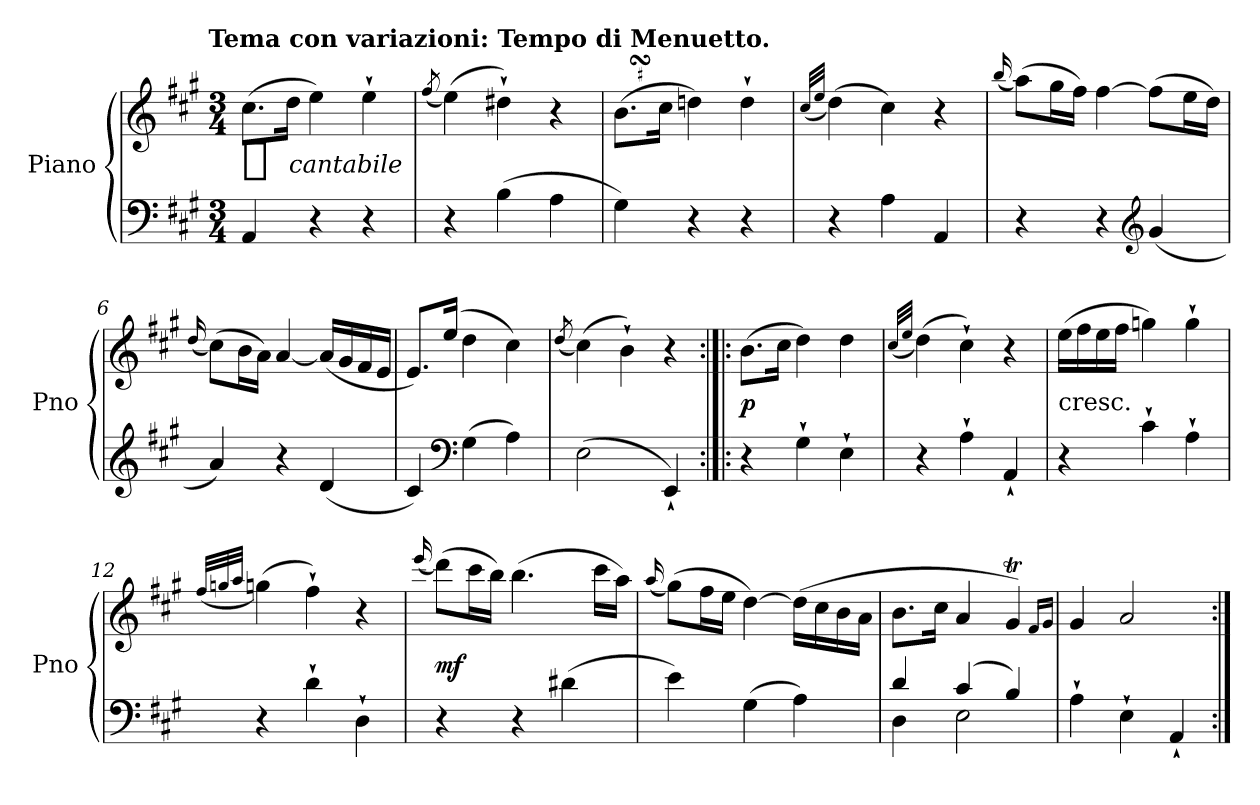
**kern	**kern	**dynam
*part1	*part1	*part1
*staff2	*staff1	*staff1/2
*I"Piano	*	*
*I'Pno	*	*
*clefF4	*clefG2	*
*k[f#c#g#]	*k[f#c#g#]	*
*A:	*A:	*
!!LO:TX:omd:t=Tema con variazioni&colon; Tempo di Menuetto.
*M3/4	*M3/4	*
*MM112	*MM112	*
=1	=1	=1
!	!	!LO:DY:t=%s cantabile
4AA	(8.cc#L	mf
.	16ddJk	.
4r	4ee)	.
4r	4ee`	.
=2	=2	=2
.	(8qff#	.
4r	(4ee)	.
(4B	4dd#X`)	.
4A	4r	.
=3	=3	=3
!	!LO:TURN:lacc=#	!
4G#)	(8.bSSsL	.
.	16cc#Jk	.
4r	4ddn)	.
4r	4dd`	.
=4	=4	=4
.	(32qcc#LLL	.
.	32qeeJJJ	.
4r	(4dd)	.
4A	4cc#)	.
4AA	4r	.
=5	=5	=5
.	(16qqbb	.
4r	(8aaL)	.
.	16gg#L	.
.	16ff#JJ)	.
4r	[4ff#	.
*clefG2	*	*
(4g#	(8ff#L]	.
.	16eeL	.
.	16ddJJ)	.
!!LO:LB:g=z
=6	=6	=6
.	(16qqdd	.
4a)	(8cc#L)	.
.	16bL	.
.	16aJJ)	.
4r	[4a	.
(4d	(16aLL]	.
.	16g#	.
.	16f#	.
.	16eJJ	.
=7	=7	=7
4c#)	8.eL)	.
.	(16eeJk	.
*clefF4	*	*
(4G#	4dd	.
4A)	4cc#)	.
=8	=8	=8
.	(8qdd	.
(2E	(4cc#)	.
.	4b`)	.
4EE`)	4r	.
=9:|!|:	=9:|!|:	=9:|!|:
4r	(8.bL	p
.	16cc#Jk	.
4G#`	4dd)	.
4E`	4dd	.
=10	=10	=10
.	(32qcc#LLL	.
.	32qeeJJJ	.
4r	(4dd)	.
4A`	4cc#`)	.
4AA`	4r	.
=11	=11	=11
!	!LO:TX:c:t=cresc.	!
4r	(16eeLL	.
.	16ff#	.
.	16ee	.
.	16ff#JJ	.
4c#`	4ggn)	.
4A`	4gg`	.
!!LO:LB:g=z
=12	=12	=12
.	(32qff#LLL	.
.	32qggn	.
.	32qaaJJJ	.
4r	(4ggn)	.
4d`	4ff#`)	.
4D`	4r	.
=13	=13	=13
.	(16qqeee	.
4r	(8dddL)	mf
.	16ccc#L	.
.	16bbJJ)	.
4r	(4.bb	.
(4d#X	.	.
.	16ccc#LL	.
.	16aaJJ)	.
=14	=14	=14
.	(16qqaa	.
4e)	(8gg#L)	.
.	16ff#L	.
.	16eeJJ	.
(4G#	[4dd)	.
4A)	(16ddLL]	.
.	16cc#	.
.	16b	.
.	16aJJ	.
=15	=15	=15
*^	*	*
4d	4D	8.bL	.
.	.	16cc#Jk	.
(4c#	2E	4a	.
4B)	.	4g#t)	.
*v	*v	*	*
.	16qf#LL	.
.	16qg#JJ	.
=16	=16	=16
4A`	4g#	.
4E`	2a	.
4AA`	.	.
=:|!	=:|!	=:|!
*-	*-	*-
